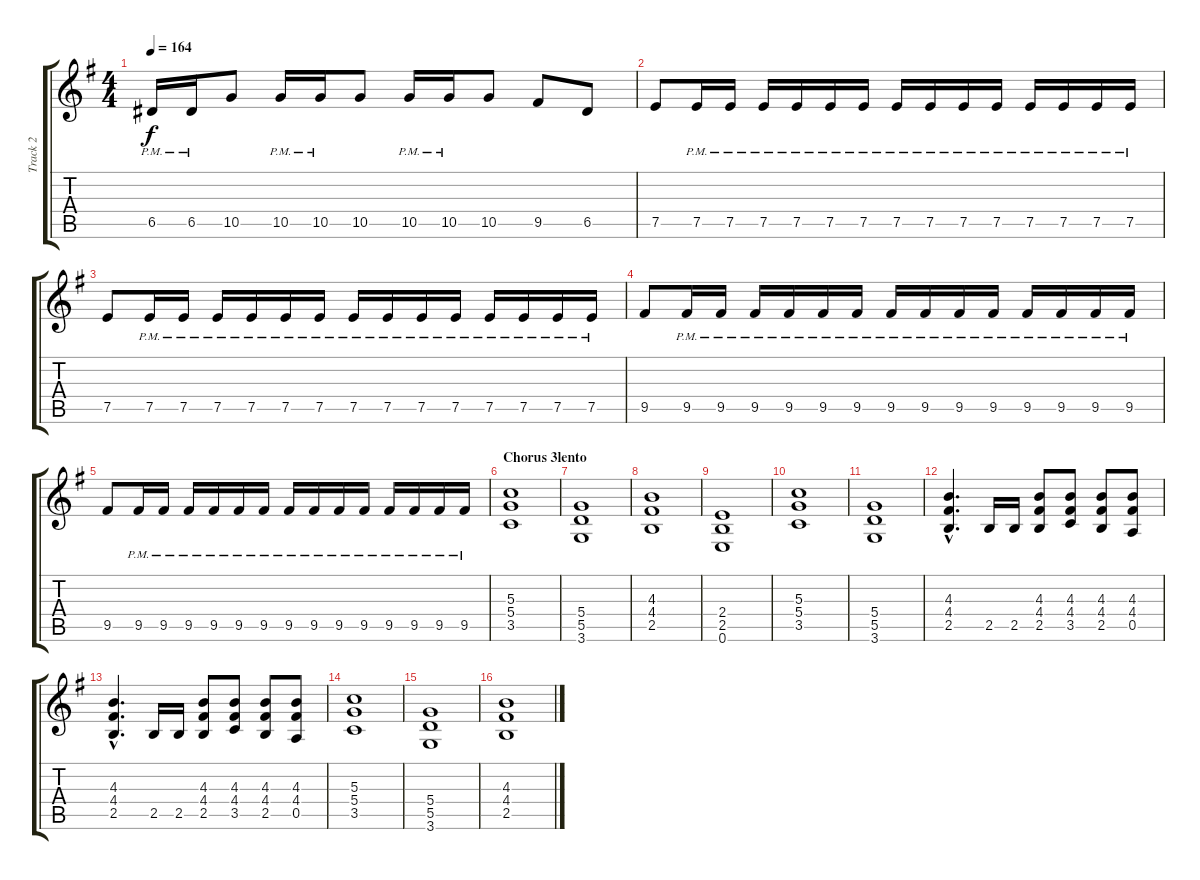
\track ("Track 2" "Track 2") {instrument distortionguitar}
\staff {score tabs}
\tuning (E4 B3 G3 D3 A2 E2) {hide}
\ts (4 4)
\tempo 164
\clef g2
\ks eminor
6.5{pm}.16{dy f} 6.5{pm}.16 10.5.8 10.5{pm}.16 10.5{pm}.16 10.5.8 10.5{pm}.16 10.5{pm}.16 10.5.8 9.5.8 6.5.8 |
7.5.8 7.5{pm}.16 7.5{pm}.16 7.5{pm}.16 7.5{pm}.16 7.5{pm}.16 7.5{pm}.16 7.5{pm}.16 7.5{pm}.16 7.5{pm}.16 7.5{pm}.16 7.5{pm}.16 7.5{pm}.16 7.5{pm}.16 7.5{pm}.16 |
7.5.8 7.5{pm}.16 7.5{pm}.16 7.5{pm}.16 7.5{pm}.16 7.5{pm}.16 7.5{pm}.16 7.5{pm}.16 7.5{pm}.16 7.5{pm}.16 7.5{pm}.16 7.5{pm}.16 7.5{pm}.16 7.5{pm}.16 7.5{pm}.16 |
9.5.8 9.5{pm}.16 9.5{pm}.16 9.5{pm}.16 9.5{pm}.16 9.5{pm}.16 9.5{pm}.16 9.5{pm}.16 9.5{pm}.16 9.5{pm}.16 9.5{pm}.16 9.5{pm}.16 9.5{pm}.16 9.5{pm}.16 9.5{pm}.16 |
9.5.8 9.5{pm}.16 9.5{pm}.16 9.5{pm}.16 9.5{pm}.16 9.5{pm}.16 9.5{pm}.16 9.5{pm}.16 9.5{pm}.16 9.5{pm}.16 9.5{pm}.16 9.5{pm}.16 9.5{pm}.16 9.5{pm}.16 9.5{pm}.16 |
\section ("" "Chorus 3lento")
(5.3 5.4 3.5).1 |
(5.4 5.5 3.6).1 |
(4.3 4.4 2.5).1 |
(2.4 2.5 0.6).1 |
(5.3 5.4 3.5).1 |
(5.4 5.5 3.6).1 |
(4.3{hac} 4.4{hac} 2.5{hac}).4{d} 2.5.16 2.5.16 (4.3 4.4 2.5).8 (4.3 4.4 3.5).8 (4.3 4.4 2.5).8 (4.3 4.4 0.5).8 |
(4.3{hac} 4.4{hac} 2.5{hac}).4{d} 2.5.16 2.5.16 (4.3 4.4 2.5).8 (4.3 4.4 3.5).8 (4.3 4.4 2.5).8 (4.3 4.4 0.5).8 |
(5.3 5.4 3.5).1 |
(5.4 5.5 3.6).1 |
(4.3 4.4 2.5).1
